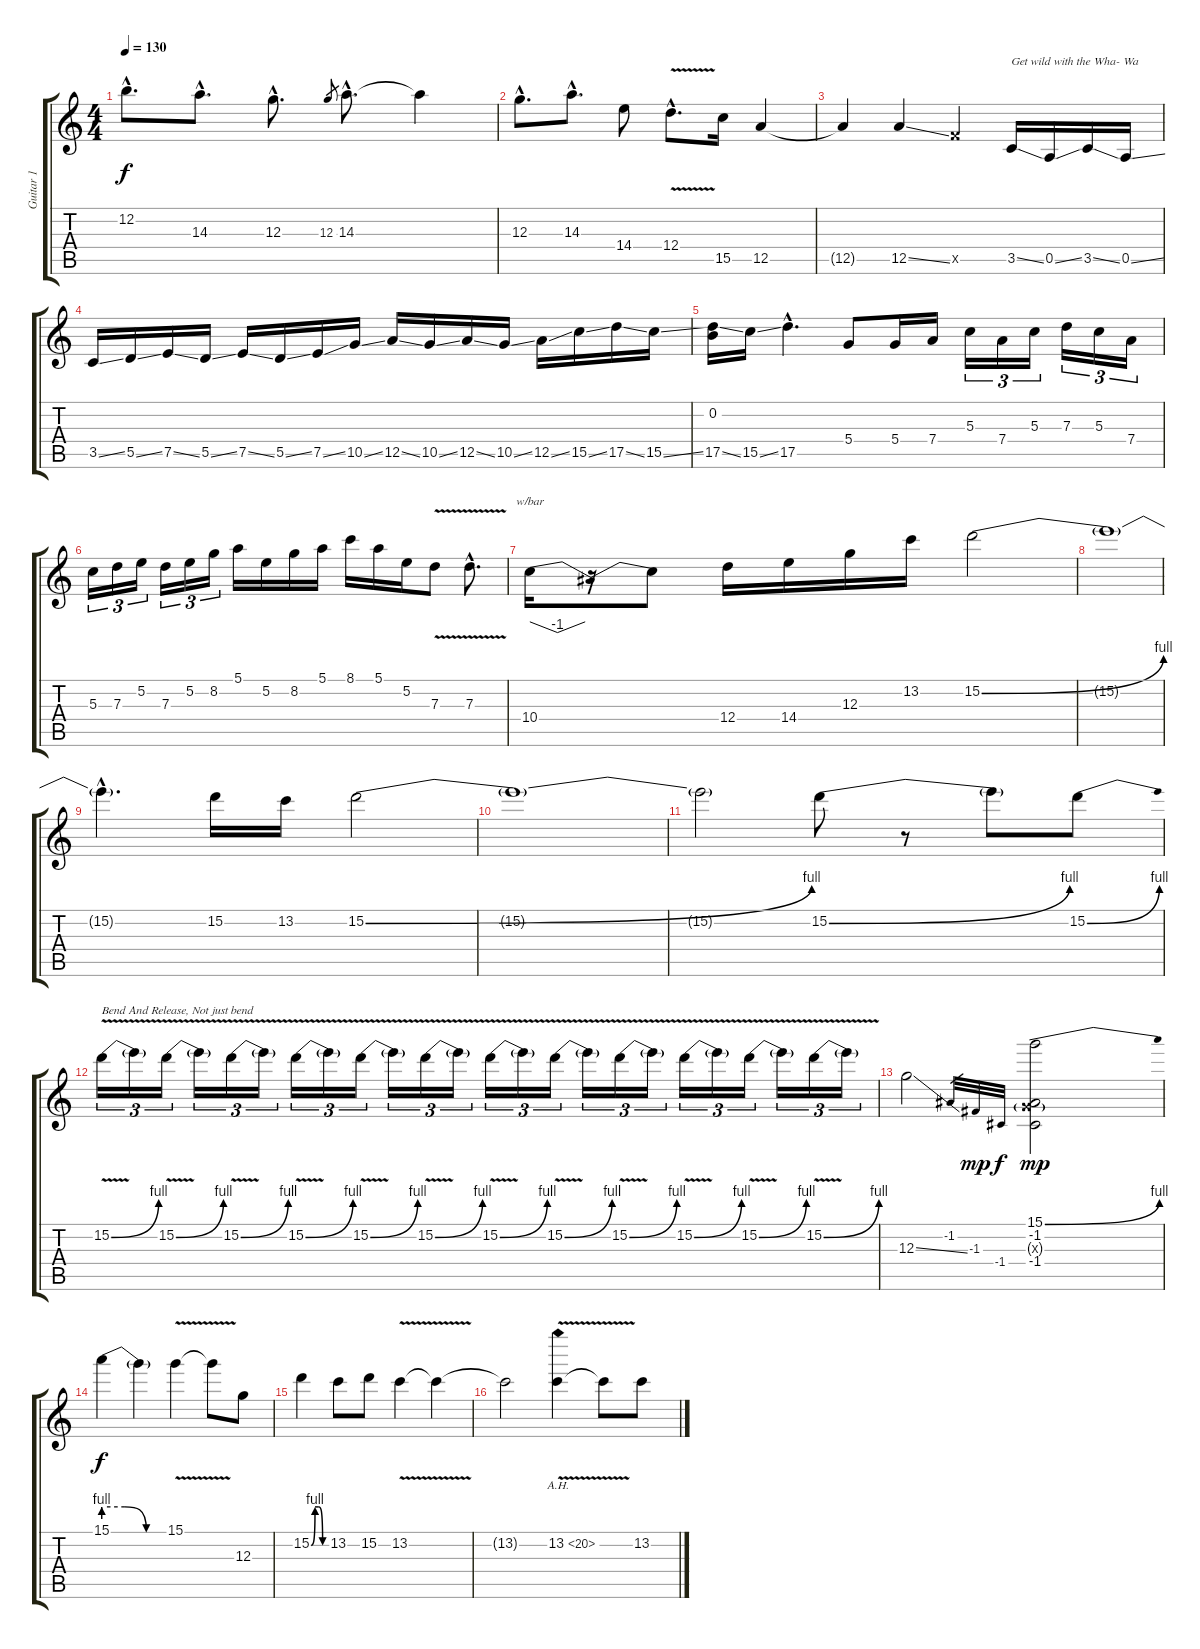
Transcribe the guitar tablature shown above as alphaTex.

\track ("Guitar 1" "Guitar 1") {instrument acousticguitarsteel}
\staff {score tabs}
\tuning (E4 B3 G3 D3 A2 E2) {hide}
\ts (4 4)
\tempo 130
\clef g2
\ks c
12.2{hac}.8{d dy f} 14.3{hac}.8{d} 12.3{hac}.8{d} 12.3.8{gr} 14.3{hac}.8{d} 14.3{t}.4 |
12.3{hac}.8{d} 14.3{hac}.8{d} 14.4.8 12.4{v hac}.8{d} 15.5.16 12.5.4 |
12.5{t}.4 12.5{ss}.4 8.5{x}.4 3.5{ss}.16{txt "Get wild with the Wha- Wa"} 0.5{ss}.16 3.5{ss}.16 0.5{ss}.16 |
3.5{ss}.16 5.5{ss}.16 7.5{ss}.16 5.5{ss}.16 7.5{ss}.16 5.5{ss}.16 7.5{ss}.16 10.5{ss}.16 12.5{ss}.16 10.5{ss}.16 12.5{ss}.16 10.5{ss}.16 12.5{ss}.16 15.5{ss}.16 17.5{ss}.16 15.5{ss}.16 |
(0.2 17.5{ss}).16 15.5{ss}.16 17.5{hac}.4{d} 5.4.8 5.4.16 7.4.16 5.3.16{tu (3 2)} 7.4.16{tu (3 2)} 5.3.16{tu (3 2)} 7.3.16{tu (3 2)} 5.3.16{tu (3 2)} 7.4.16{tu (3 2)} |
5.3.16{tu (3 2)} 7.3.16{tu (3 2)} 5.2.16{tu (3 2)} 7.3.16{tu (3 2)} 5.2.16{tu (3 2)} 8.2.16{tu (3 2)} 5.1.16 5.2.16 8.2.16 5.1.16 8.1.16 5.1.16 5.2.16 7.3{v}.8 7.3{v hac}.8{d} |
10.4.16{tbe (dip default 0 0 30 -4 60 0)} r.16 10.4{t}.8 12.4.16 14.4.16 12.3.16 13.2.16 15.2{be (bend 0 0 60 4)}.2 |
15.2{t}.1 |
15.2{hac t}.4{d} 15.2.16 13.2.16 15.2{be (bend 0 0 60 4)}.2 |
15.2{t}.1 |
15.2{t}.2 15.2{be (bend 0 0 60 4)}.8 r.8 15.2{t}.8 15.2{be (bend 0 0 60 4)}.8 |
15.2{be (bend 0 0 60 4) v}.16{tu (3 2) txt "Bend And Release, Not just bend"} 15.2{t}.16{tu (3 2)} 15.2{be (bend 0 0 60 4) v}.16{tu (3 2)} 15.2{t}.16{tu (3 2)} 15.2{be (bend 0 0 60 4) v}.16{tu (3 2)} 15.2{t}.16{tu (3 2)} 15.2{be (bend 0 0 60 4) v}.16{tu (3 2)} 15.2{t}.16{tu (3 2)} 15.2{be (bend 0 0 60 4) v}.16{tu (3 2)} 15.2{t}.16{tu (3 2)} 15.2{be (bend 0 0 60 4) v}.16{tu (3 2)} 15.2{t}.16{tu (3 2)} 15.2{be (bend 0 0 60 4) v}.16{tu (3 2)} 15.2{t}.16{tu (3 2)} 15.2{be (bend 0 0 60 4) v}.16{tu (3 2)} 15.2{t}.16{tu (3 2)} 15.2{be (bend 0 0 60 4) v}.16{tu (3 2)} 15.2{t}.16{tu (3 2)} 15.2{be (bend 0 0 60 4) v}.16{tu (3 2)} 15.2{t}.16{tu (3 2)} 15.2{be (bend 0 0 60 4) v}.16{tu (3 2)} 15.2{t}.16{tu (3 2)} 15.2{be (bend 0 0 60 4) v}.16{tu (3 2)} 15.2{t}.16{tu (3 2)} |
12.3{ss}.2 -1.2.32{gr} -1.3.32{gr dy mp} -1.4.32{gr dy f} (15.1{be (bend 0 0 60 4)} -1.2 0.3{g x} -1.4).2{dy mp} |
15.1{be (custom 0 4 20 4 40 0 60 0)}.4{dy f} 15.1{t}.4 15.1{v}.4 15.1{t}.8 12.3.8 |
15.2{be (custom 0 0 15 4 30 4 45 0 60 0)}.4 13.2.8 15.2.8 13.2{v}.4 13.2{t}.4 |
13.2{t}.2 13.2{ah 7 v}.4 13.2{t}.8 13.2.8
